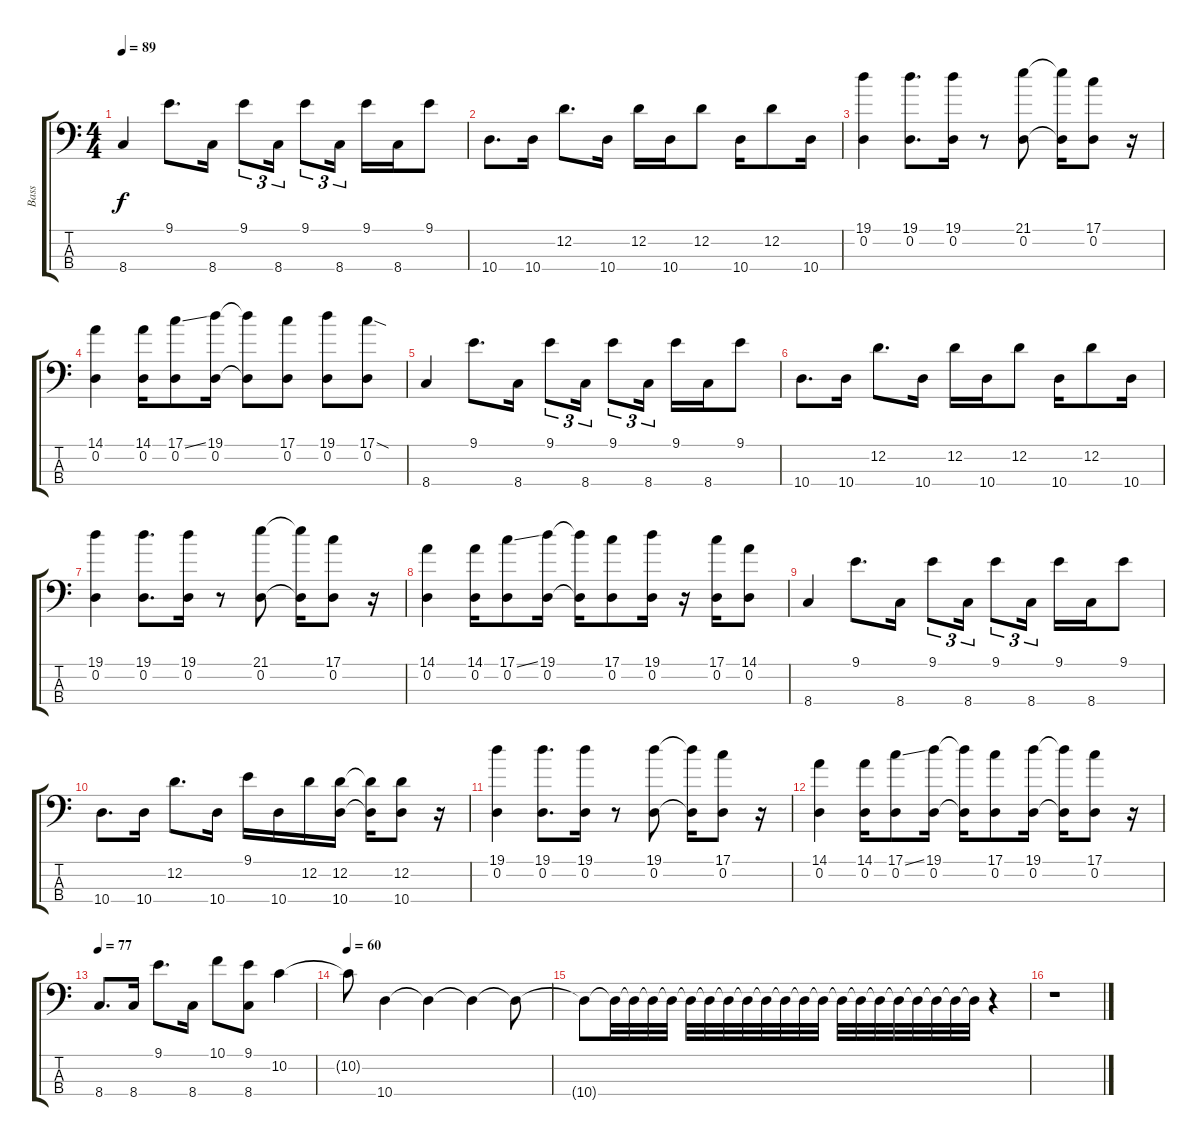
\track ("Bass" "Bass") {instrument electricbassfinger}
\staff {score tabs}
\tuning (G2 D2 A1 E1) {hide}
\ts (4 4)
\tempo 89
\clef f4
\ks c
8.4.4{dy f} 9.1.8{d} 8.4.16 9.1.8{tu (3 2)} 8.4.16{tu (3 2)} 9.1.8{tu (3 2)} 8.4.16{tu (3 2)} 9.1.16 8.4.16 9.1.8 |
10.4.8{d} 10.4.16 12.2.8{d} 10.4.16 12.2.16 10.4.16 12.2.8 10.4.16 12.2.8 10.4.16 |
(19.1 0.2).4 (19.1 0.2).8{d} (19.1 0.2).16 r.8 (21.1 0.2).8 (21.1{t} 0.2{t}).16 (17.1 0.2).8 r.16 |
(14.1 0.2).4 (14.1 0.2).16 (17.1{ss} 0.2).8 (19.1 0.2).16 (19.1{t} 0.2{t}).8 (17.1 0.2).8 (19.1 0.2).8 (17.1{sod} 0.2).8 |
8.4.4 9.1.8{d} 8.4.16 9.1.8{tu (3 2)} 8.4.16{tu (3 2)} 9.1.8{tu (3 2)} 8.4.16{tu (3 2)} 9.1.16 8.4.16 9.1.8 |
10.4.8{d} 10.4.16 12.2.8{d} 10.4.16 12.2.16 10.4.16 12.2.8 10.4.16 12.2.8 10.4.16 |
(19.1 0.2).4 (19.1 0.2).8{d} (19.1 0.2).16 r.8 (21.1 0.2).8 (21.1{t} 0.2{t}).16 (17.1 0.2).8 r.16 |
(14.1 0.2).4 (14.1 0.2).16 (17.1{ss} 0.2).8 (19.1 0.2).16 (19.1{t} 0.2{t}).16 (17.1 0.2).8 (19.1 0.2).16 r.16 (17.1 0.2).16 (14.1 0.2).8 |
8.4.4 9.1.8{d} 8.4.16 9.1.8{tu (3 2)} 8.4.16{tu (3 2)} 9.1.8{tu (3 2)} 8.4.16{tu (3 2)} 9.1.16 8.4.16 9.1.8 |
10.4.8{d} 10.4.16 12.2.8{d} 10.4.16 9.1.16 10.4.16 12.2.16 (12.2 10.4).16 (12.2{t} 10.4{t}).16 (12.2 10.4).8 r.16 |
(19.1 0.2).4 (19.1 0.2).8{d} (19.1 0.2).16 r.8 (19.1 0.2).8 (19.1{t} 0.2{t}).16 (17.1 0.2).8 r.16 |
(14.1 0.2).4 (14.1 0.2).16 (17.1{ss} 0.2).8 (19.1 0.2).16 (19.1{t} 0.2{t}).16 (17.1 0.2).8 (19.1 0.2).16 (19.1{t} 0.2{t}).16 (17.1 0.2).8 r.16 |
\tempo 77
8.4.8{d} 8.4.16 9.1.8{d} 8.4.16 10.1.8 (9.1 8.4).8 10.2.4 |
\tempo 60
10.2{t}.8 10.4.4 10.4{t}.4 10.4{t}.4 10.4{t}.8 |
10.4{t}.8 10.4{t}.32 10.4{t}.32 10.4{t}.32 10.4{t}.32 10.4{t}.32 10.4{t}.32 10.4{t}.32 10.4{t}.32 10.4{t}.32 10.4{t}.32 10.4{t}.32 10.4{t}.32 10.4{t}.32 10.4{t}.32 10.4{t}.32 10.4{t}.32 10.4{t}.32 10.4{t}.32 10.4{t}.32 10.4{t}.32 r.4 |
r.1
